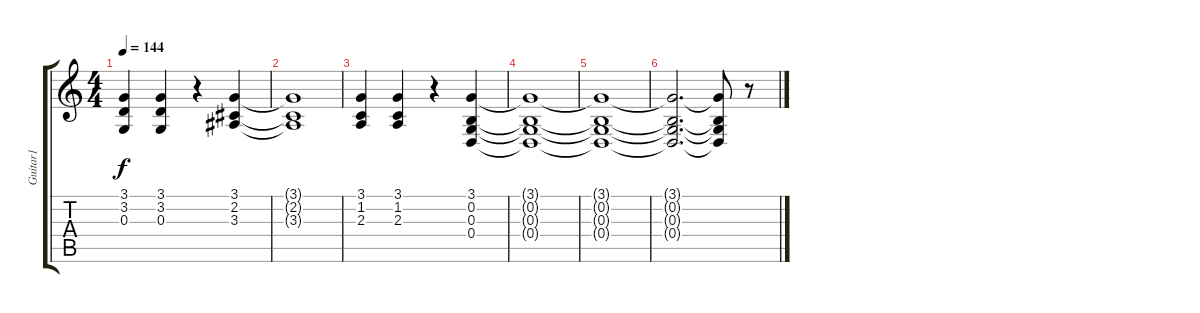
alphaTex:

\track ("Guitar1             " "Guitar1   ") {instrument brasssection}
\staff {score tabs}
\tuning (E4 B3 G3 D3 A2 E2) {hide}
\ts (4 4)
\tempo 144
\clef g2
\ks c
(3.1 3.2 0.3).4{dy f} (3.1 3.2 0.3).4 r.4 (3.1 2.2 3.3).4 |
(3.1{t} 2.2{t} 3.3{t}).1 |
(3.1 1.2 2.3).4 (3.1 1.2 2.3).4 r.4 (3.1 0.2 0.3 0.4).4 |
(3.1{t} 0.2{t} 0.3{t} 0.4{t}).1 |
(3.1{t} 0.2{t} 0.3{t} 0.4{t}).1 |
(3.1{t} 0.2{t} 0.3{t} 0.4{t}).2{d} (3.1{t} 0.2{t} 0.3{t} 0.4{t}).8 r.8
